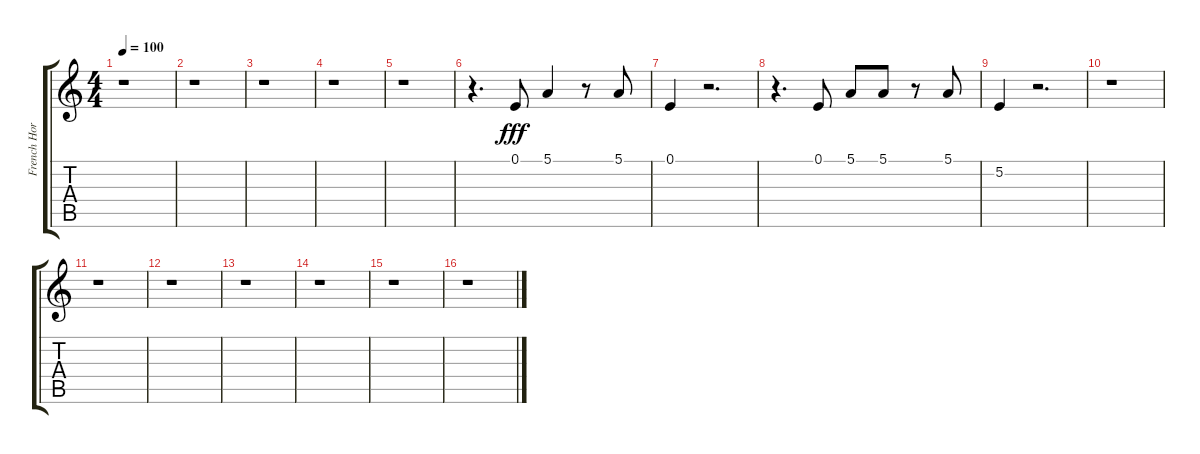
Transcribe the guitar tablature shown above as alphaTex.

\track ("French Horn" "French Hor") {instrument frenchhorn}
\staff {score tabs}
\tuning (E4 B3 G3 D3 A2 E2) {hide}
\ts (4 4)
\tempo 100
\clef g2
\ks c
r.1{dy fff} |
r.1 |
r.1 |
r.1 |
r.1 |
r.4{d} 0.1.8 5.1.4 r.8 5.1.8 |
0.1.4 r.2{d} |
r.4{d} 0.1.8 5.1.8 5.1.8 r.8 5.1.8 |
5.2.4 r.2{d} |
r.1 |
r.1 |
r.1 |
r.1 |
r.1 |
r.1 |
r.1
